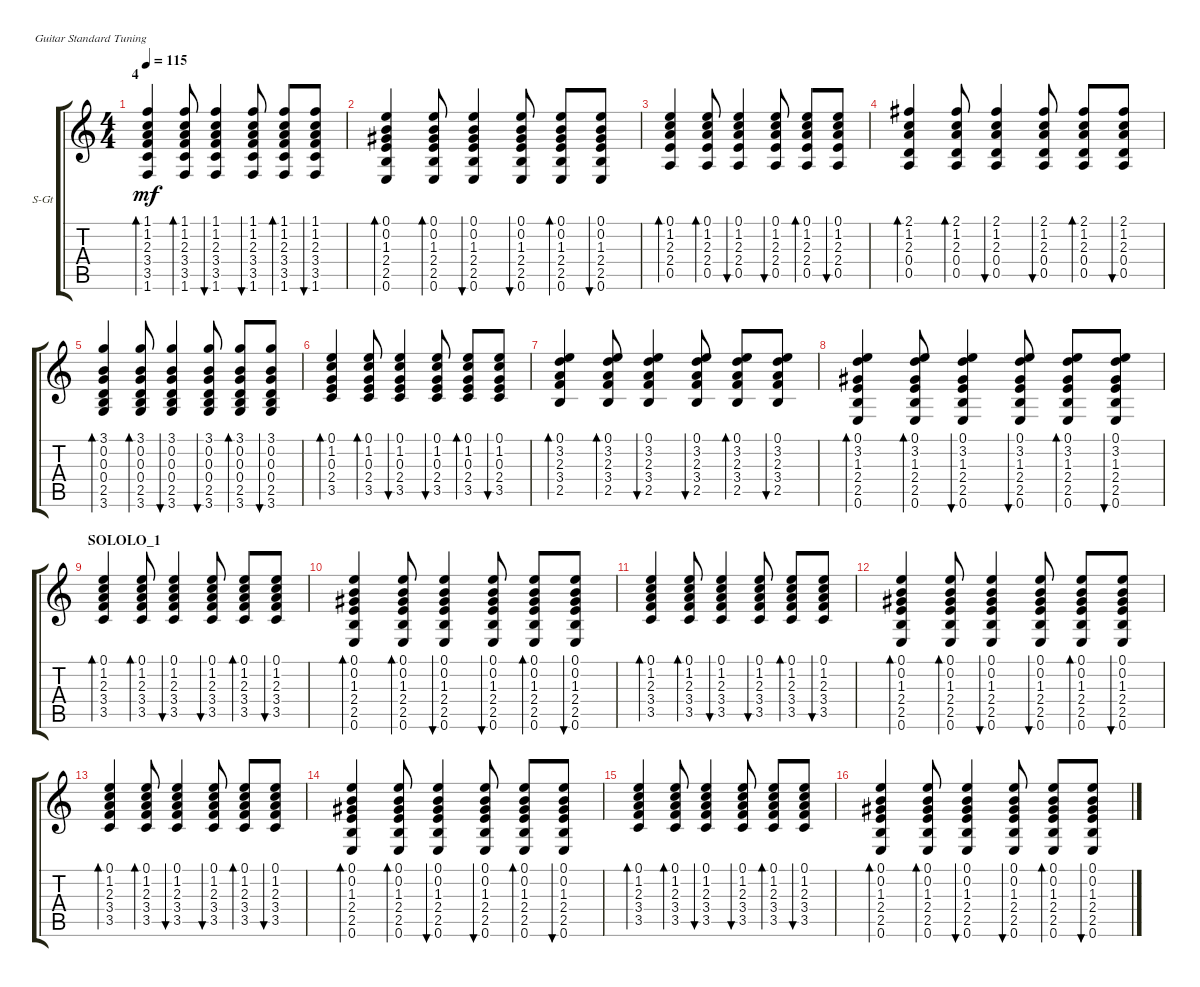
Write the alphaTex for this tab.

\defaultSystemsLayout 4
\bracketExtendMode groupsimilarinstruments
\firstSystemTrackNameOrientation horizontal
\otherSystemsTrackNameOrientation horizontal
\track ("Steel Guitar" "S-Gt") {instrument acousticguitarsteel}
\staff {score tabs}
\tuning (E4 B3 G3 D3 A2 E2)
\ts (4 4)
\section ("" "4")
\tempo 115
\clef g2
\ks aminor
(1.6 3.5 3.4 2.3 1.2 1.1).4{bd 30 dy mf} (1.6 3.5 3.4 2.3 1.2 1.1).8{bd 30} (1.6 3.5 3.4 2.3 1.2 1.1).4{bu 30} (1.6 3.5 3.4 2.3 1.2 1.1).8{bu 30} (1.6 3.5 3.4 2.3 1.2 1.1).8{bd 30} (1.6 3.5 3.4 2.3 1.2 1.1).8{bu 30} |
(0.6 2.5 2.4 1.3 0.2 0.1).4{bd 30} (0.6 2.5 2.4 1.3 0.2 0.1).8{bd 30} (0.6 2.5 2.4 1.3 0.2 0.1).4{bu 30} (0.6 2.5 2.4 1.3 0.2 0.1).8{bu 30} (0.6 2.5 2.4 1.3 0.2 0.1).8{bd 30} (0.6 2.5 2.4 1.3 0.2 0.1).8{bu 30} |
(0.5 2.4 2.3 1.2 0.1).4{bd 30} (0.5 2.4 2.3 1.2 0.1).8{bd 30} (0.5 2.4 2.3 1.2 0.1).4{bu 30} (0.5 2.4 2.3 1.2 0.1).8{bu 30} (0.5 2.4 2.3 1.2 0.1).8{bd 30} (0.5 2.4 2.3 1.2 0.1).8{bu 30} |
(0.5 0.4 2.3 1.2 2.1).4{bd 30} (0.5 0.4 2.3 1.2 2.1).8{bd 30} (0.5 0.4 2.3 1.2 2.1).4{bu 30} (0.5 0.4 2.3 1.2 2.1).8{bu 30} (0.5 0.4 2.3 1.2 2.1).8{bd 30} (0.5 0.4 2.3 1.2 2.1).8{bu 30} |
(3.6 2.5 0.4 0.3 0.2 3.1).4{bd 30} (3.6 2.5 0.4 0.3 0.2 3.1).8{bd 30} (3.6 2.5 0.4 0.3 0.2 3.1).4{bu 30} (3.6 2.5 0.4 0.3 0.2 3.1).8{bu 30} (3.6 2.5 0.4 0.3 0.2 3.1).8{bd 30} (3.6 2.5 0.4 0.3 0.2 3.1).8{bu 30} |
(3.5 2.4 0.3 1.2 0.1).4{bd 30} (3.5 2.4 0.3 1.2 0.1).8{bd 30} (3.5 2.4 0.3 1.2 0.1).4{bu 30} (3.5 2.4 0.3 1.2 0.1).8{bu 30} (3.5 2.4 0.3 1.2 0.1).8{bd 30} (3.5 2.4 0.3 1.2 0.1).8{bu 30} |
(2.5 3.4 2.3 3.2 0.1).4{bd 30} (2.5 3.4 2.3 3.2 0.1).8{bd 30} (2.5 3.4 2.3 3.2 0.1).4{bu 30} (2.5 3.4 2.3 3.2 0.1).8{bu 30} (2.5 3.4 2.3 3.2 0.1).8{bd 30} (2.5 3.4 2.3 3.2 0.1).8{bu 30} |
(0.6 2.5 2.4 1.3 3.2 0.1).4{bd 30} (0.6 2.5 2.4 1.3 3.2 0.1).8{bd 30} (0.6 2.5 2.4 1.3 3.2 0.1).4{bu 30} (0.6 2.5 2.4 1.3 3.2 0.1).8{bu 30} (0.6 2.5 2.4 1.3 3.2 0.1).8{bd 30} (0.6 2.5 2.4 1.3 3.2 0.1).8{bu 30} |
\section ("" "SOLOLO_1")
(3.5 3.4 2.3 1.2 0.1).4{bd 30} (3.5 3.4 2.3 1.2 0.1).8{bd 30} (3.5 3.4 2.3 1.2 0.1).4{bu 30} (3.5 3.4 2.3 1.2 0.1).8{bu 30} (3.5 3.4 2.3 1.2 0.1).8{bd 30} (3.5 3.4 2.3 1.2 0.1).8{bu 30} |
(0.6 2.5 2.4 1.3 0.2 0.1).4{bd 30} (0.6 2.5 2.4 1.3 0.2 0.1).8{bd 30} (0.6 2.5 2.4 1.3 0.2 0.1).4{bu 30} (0.6 2.5 2.4 1.3 0.2 0.1).8{bu 30} (0.6 2.5 2.4 1.3 0.2 0.1).8{bd 30} (0.6 2.5 2.4 1.3 0.2 0.1).8{bu 30} |
(3.5 3.4 2.3 1.2 0.1).4{bd 30} (3.5 3.4 2.3 1.2 0.1).8{bd 30} (3.5 3.4 2.3 1.2 0.1).4{bu 30} (3.5 3.4 2.3 1.2 0.1).8{bu 30} (3.5 3.4 2.3 1.2 0.1).8{bd 30} (3.5 3.4 2.3 1.2 0.1).8{bu 30} |
(0.6 2.5 2.4 1.3 0.2 0.1).4{bd 30} (0.6 2.5 2.4 1.3 0.2 0.1).8{bd 30} (0.6 2.5 2.4 1.3 0.2 0.1).4{bu 30} (0.6 2.5 2.4 1.3 0.2 0.1).8{bu 30} (0.6 2.5 2.4 1.3 0.2 0.1).8{bd 30} (0.6 2.5 2.4 1.3 0.2 0.1).8{bu 30} |
(3.5 3.4 2.3 1.2 0.1).4{bd 30} (3.5 3.4 2.3 1.2 0.1).8{bd 30} (3.5 3.4 2.3 1.2 0.1).4{bu 30} (3.5 3.4 2.3 1.2 0.1).8{bu 30} (3.5 3.4 2.3 1.2 0.1).8{bd 30} (3.5 3.4 2.3 1.2 0.1).8{bu 30} |
(0.6 2.5 2.4 1.3 0.2 0.1).4{bd 30} (0.6 2.5 2.4 1.3 0.2 0.1).8{bd 30} (0.6 2.5 2.4 1.3 0.2 0.1).4{bu 30} (0.6 2.5 2.4 1.3 0.2 0.1).8{bu 30} (0.6 2.5 2.4 1.3 0.2 0.1).8{bd 30} (0.6 2.5 2.4 1.3 0.2 0.1).8{bu 30} |
(3.5 3.4 2.3 1.2 0.1).4{bd 30} (3.5 3.4 2.3 1.2 0.1).8{bd 30} (3.5 3.4 2.3 1.2 0.1).4{bu 30} (3.5 3.4 2.3 1.2 0.1).8{bu 30} (3.5 3.4 2.3 1.2 0.1).8{bd 30} (3.5 3.4 2.3 1.2 0.1).8{bu 30} |
(0.6 2.5 2.4 1.3 0.2 0.1).4{bd 30} (0.6 2.5 2.4 1.3 0.2 0.1).8{bd 30} (0.6 2.5 2.4 1.3 0.2 0.1).4{bu 30} (0.6 2.5 2.4 1.3 0.2 0.1).8{bu 30} (0.6 2.5 2.4 1.3 0.2 0.1).8{bd 30} (0.6 2.5 2.4 1.3 0.2 0.1).8{bu 30}
